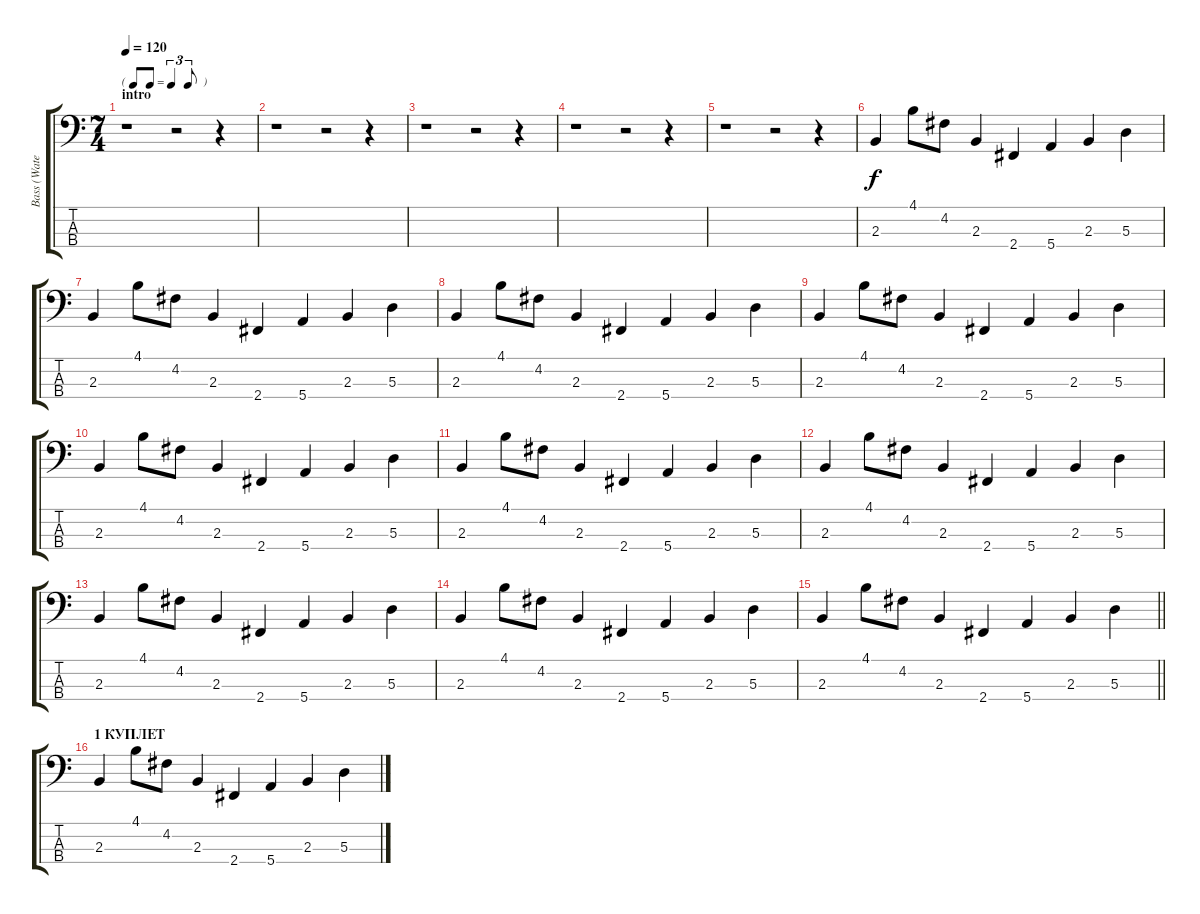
\track ("Bass (Waters)" "Bass (Wate") {instrument electricbassfinger}
\staff {score tabs}
\tuning (G2 D2 A1 E1) {hide}
\ts (7 4)
\tf triplet8th
\section ("" "intro")
\tempo 120
\clef f4
\ks c
r.1{dy f instrument electricbassfinger} r.2 r.4 |
r.1 r.2 r.4 |
r.1 r.2 r.4 |
r.1 r.2 r.4 |
r.1 r.2 r.4 |
2.3.4 4.1.8 4.2.8 2.3.4 2.4.4 5.4.4 2.3.4 5.3.4 |
2.3.4 4.1.8 4.2.8 2.3.4 2.4.4 5.4.4 2.3.4 5.3.4 |
2.3.4 4.1.8 4.2.8 2.3.4 2.4.4 5.4.4 2.3.4 5.3.4 |
2.3.4 4.1.8 4.2.8 2.3.4 2.4.4 5.4.4 2.3.4 5.3.4 |
2.3.4 4.1.8 4.2.8 2.3.4 2.4.4 5.4.4 2.3.4 5.3.4 |
2.3.4 4.1.8 4.2.8 2.3.4 2.4.4 5.4.4 2.3.4 5.3.4 |
2.3.4 4.1.8 4.2.8 2.3.4 2.4.4 5.4.4 2.3.4 5.3.4 |
2.3.4 4.1.8 4.2.8 2.3.4 2.4.4 5.4.4 2.3.4 5.3.4 |
2.3.4 4.1.8 4.2.8 2.3.4 2.4.4 5.4.4 2.3.4 5.3.4 |
\barLineRight lightlight
2.3.4 4.1.8 4.2.8 2.3.4 2.4.4 5.4.4 2.3.4 5.3.4 |
\section ("" "1 КУПЛЕТ")
2.3.4 4.1.8 4.2.8 2.3.4 2.4.4 5.4.4 2.3.4 5.3.4
